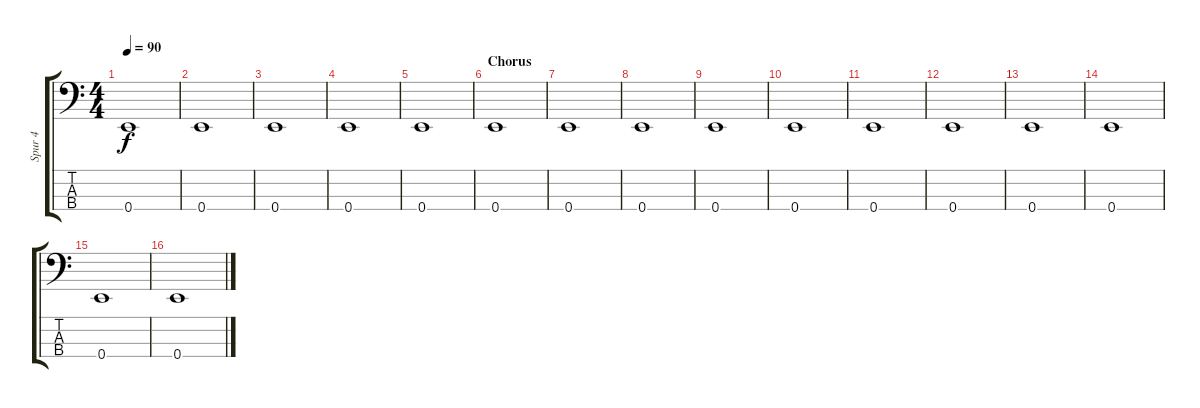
\track ("Spur 4" "Spur 4") {instrument electricbassfinger}
\staff {score tabs}
\tuning (G2 D2 A1 E1) {hide}
\ts (4 4)
\tempo 90
\clef f4
\ks c
0.4.1{dy f} |
0.4.1 |
0.4.1 |
0.4.1 |
0.4.1 |
\section ("" "Chorus")
0.4.1 |
0.4.1 |
0.4.1 |
0.4.1 |
0.4.1 |
0.4.1 |
0.4.1 |
0.4.1 |
0.4.1 |
0.4.1 |
0.4.1
